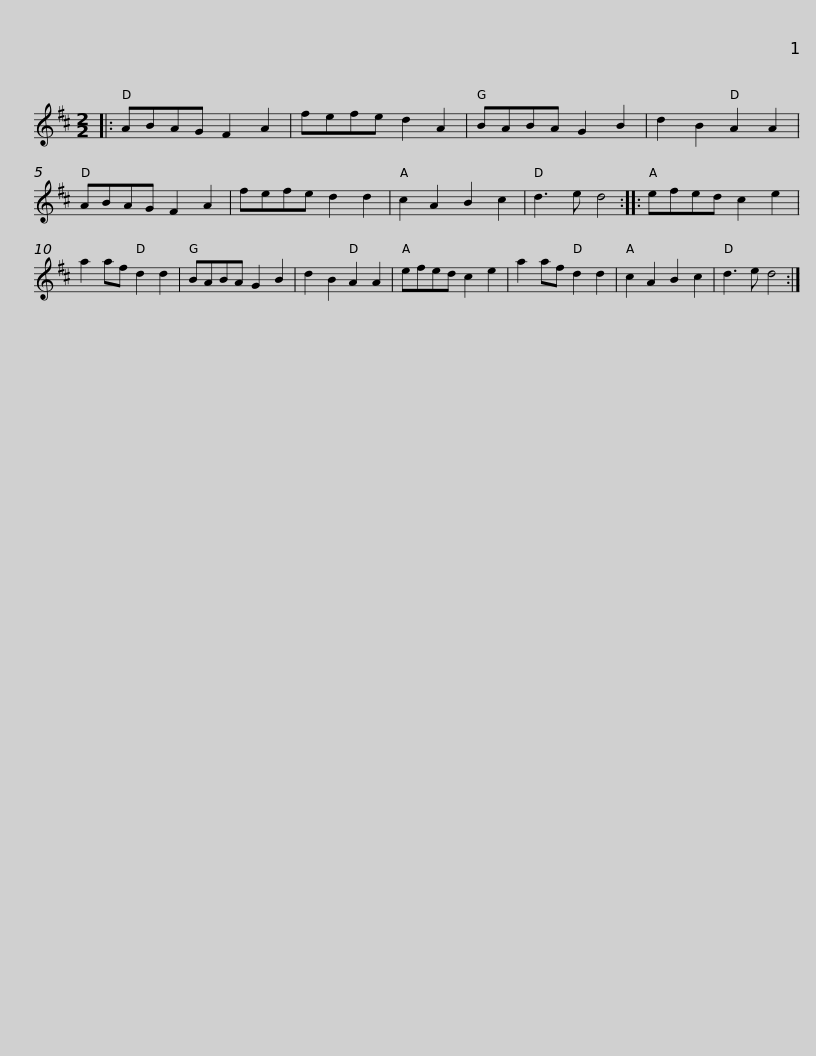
X:1
L:1/8
M:2/2
I:linebreak $
K:D
V:1 treble
V:1
|: ABAG F2 A2 | fefe d2 A2 | BABA G2 B2 | d2 B2 A2 A2 | ABAG F2 A2 | %5
 fefe d2 d2 | c2 A2 B2 c2 |$ d3 e d4 :: efed c2 e2 | a2 af d2 d2 | %10
 BABA G2 B2 | d2 B2 A2 A2 | efed c2 e2 | a2 af d2 d2 | c2 A2 B2 c2 |$ %15
 d3 e d4 :| %16
